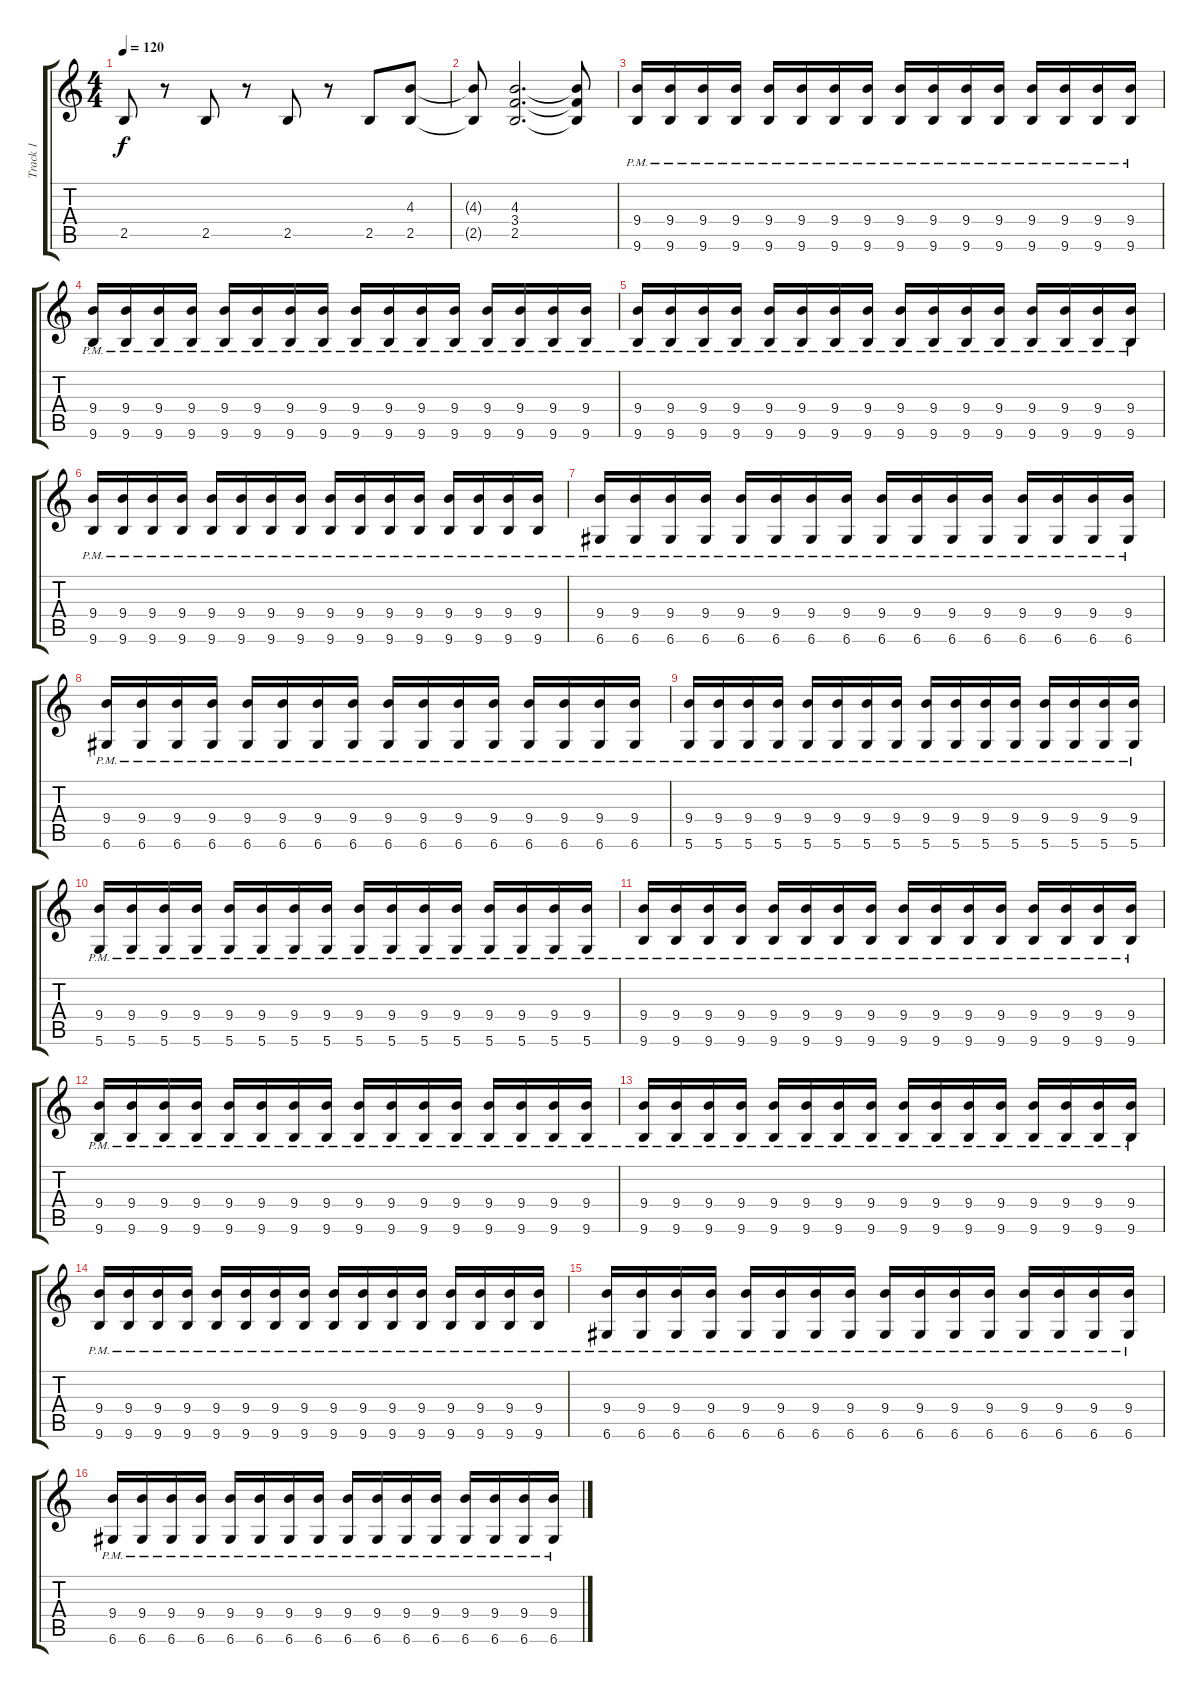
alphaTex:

\track ("Track 1" "Track 1") {instrument acousticguitarnylon}
\staff {score tabs}
\tuning (E4 B3 G3 D3 A2 D2) {hide}
\ts (4 4)
\tempo 120
\clef g2
\ks c
2.5.8{dy f} r.8 2.5.8 r.8 2.5.8 r.8 2.5.8 (4.3 2.5).8 |
(4.3{t} 2.5{t}).8 (4.3 3.4 2.5).2{d} (4.3{t} 3.4{t} 2.5{t}).8 |
(9.4{pm} 9.6{pm}).16 (9.4{pm} 9.6{pm}).16 (9.4{pm} 9.6{pm}).16 (9.4{pm} 9.6{pm}).16 (9.4{pm} 9.6{pm}).16 (9.4{pm} 9.6{pm}).16 (9.4{pm} 9.6{pm}).16 (9.4{pm} 9.6{pm}).16 (9.4{pm} 9.6{pm}).16 (9.4{pm} 9.6{pm}).16 (9.4{pm} 9.6{pm}).16 (9.4{pm} 9.6{pm}).16 (9.4{pm} 9.6{pm}).16 (9.4{pm} 9.6{pm}).16 (9.4{pm} 9.6{pm}).16 (9.4{pm} 9.6{pm}).16 |
(9.4{pm} 9.6{pm}).16 (9.4{pm} 9.6{pm}).16 (9.4{pm} 9.6{pm}).16 (9.4{pm} 9.6{pm}).16 (9.4{pm} 9.6{pm}).16 (9.4{pm} 9.6{pm}).16 (9.4{pm} 9.6{pm}).16 (9.4{pm} 9.6{pm}).16 (9.4{pm} 9.6{pm}).16 (9.4{pm} 9.6{pm}).16 (9.4{pm} 9.6{pm}).16 (9.4{pm} 9.6{pm}).16 (9.4{pm} 9.6{pm}).16 (9.4{pm} 9.6{pm}).16 (9.4{pm} 9.6{pm}).16 (9.4{pm} 9.6{pm}).16 |
(9.4{pm} 9.6{pm}).16 (9.4{pm} 9.6{pm}).16 (9.4{pm} 9.6{pm}).16 (9.4{pm} 9.6{pm}).16 (9.4{pm} 9.6{pm}).16 (9.4{pm} 9.6{pm}).16 (9.4{pm} 9.6{pm}).16 (9.4{pm} 9.6{pm}).16 (9.4{pm} 9.6{pm}).16 (9.4{pm} 9.6{pm}).16 (9.4{pm} 9.6{pm}).16 (9.4{pm} 9.6{pm}).16 (9.4{pm} 9.6{pm}).16 (9.4{pm} 9.6{pm}).16 (9.4{pm} 9.6{pm}).16 (9.4{pm} 9.6{pm}).16 |
(9.4{pm} 9.6{pm}).16 (9.4{pm} 9.6{pm}).16 (9.4{pm} 9.6{pm}).16 (9.4{pm} 9.6{pm}).16 (9.4{pm} 9.6{pm}).16 (9.4{pm} 9.6{pm}).16 (9.4{pm} 9.6{pm}).16 (9.4{pm} 9.6{pm}).16 (9.4{pm} 9.6{pm}).16 (9.4{pm} 9.6{pm}).16 (9.4{pm} 9.6{pm}).16 (9.4{pm} 9.6{pm}).16 (9.4{pm} 9.6{pm}).16 (9.4{pm} 9.6{pm}).16 (9.4{pm} 9.6{pm}).16 (9.4{pm} 9.6{pm}).16 |
(9.4{pm} 6.6{pm}).16 (9.4{pm} 6.6{pm}).16 (9.4{pm} 6.6{pm}).16 (9.4{pm} 6.6{pm}).16 (9.4{pm} 6.6{pm}).16 (9.4{pm} 6.6{pm}).16 (9.4{pm} 6.6{pm}).16 (9.4{pm} 6.6{pm}).16 (9.4{pm} 6.6{pm}).16 (9.4{pm} 6.6{pm}).16 (9.4{pm} 6.6{pm}).16 (9.4{pm} 6.6{pm}).16 (9.4{pm} 6.6{pm}).16 (9.4{pm} 6.6{pm}).16 (9.4{pm} 6.6{pm}).16 (9.4{pm} 6.6{pm}).16 |
(9.4{pm} 6.6{pm}).16 (9.4{pm} 6.6{pm}).16 (9.4{pm} 6.6{pm}).16 (9.4{pm} 6.6{pm}).16 (9.4{pm} 6.6{pm}).16 (9.4{pm} 6.6{pm}).16 (9.4{pm} 6.6{pm}).16 (9.4{pm} 6.6{pm}).16 (9.4{pm} 6.6{pm}).16 (9.4{pm} 6.6{pm}).16 (9.4{pm} 6.6{pm}).16 (9.4{pm} 6.6{pm}).16 (9.4{pm} 6.6{pm}).16 (9.4{pm} 6.6{pm}).16 (9.4{pm} 6.6{pm}).16 (9.4{pm} 6.6{pm}).16 |
(9.4{pm} 5.6{pm}).16 (9.4{pm} 5.6{pm}).16 (9.4{pm} 5.6{pm}).16 (9.4{pm} 5.6{pm}).16 (9.4{pm} 5.6{pm}).16 (9.4{pm} 5.6{pm}).16 (9.4{pm} 5.6{pm}).16 (9.4{pm} 5.6{pm}).16 (9.4{pm} 5.6{pm}).16 (9.4{pm} 5.6{pm}).16 (9.4{pm} 5.6{pm}).16 (9.4{pm} 5.6{pm}).16 (9.4{pm} 5.6{pm}).16 (9.4{pm} 5.6{pm}).16 (9.4{pm} 5.6{pm}).16 (9.4{pm} 5.6{pm}).16 |
(9.4{pm} 5.6{pm}).16 (9.4{pm} 5.6{pm}).16 (9.4{pm} 5.6{pm}).16 (9.4{pm} 5.6{pm}).16 (9.4{pm} 5.6{pm}).16 (9.4{pm} 5.6{pm}).16 (9.4{pm} 5.6{pm}).16 (9.4{pm} 5.6{pm}).16 (9.4{pm} 5.6{pm}).16 (9.4{pm} 5.6{pm}).16 (9.4{pm} 5.6{pm}).16 (9.4{pm} 5.6{pm}).16 (9.4{pm} 5.6{pm}).16 (9.4{pm} 5.6{pm}).16 (9.4{pm} 5.6{pm}).16 (9.4{pm} 5.6{pm}).16 |
(9.4{pm} 9.6{pm}).16 (9.4{pm} 9.6{pm}).16 (9.4{pm} 9.6{pm}).16 (9.4{pm} 9.6{pm}).16 (9.4{pm} 9.6{pm}).16 (9.4{pm} 9.6{pm}).16 (9.4{pm} 9.6{pm}).16 (9.4{pm} 9.6{pm}).16 (9.4{pm} 9.6{pm}).16 (9.4{pm} 9.6{pm}).16 (9.4{pm} 9.6{pm}).16 (9.4{pm} 9.6{pm}).16 (9.4{pm} 9.6{pm}).16 (9.4{pm} 9.6{pm}).16 (9.4{pm} 9.6{pm}).16 (9.4{pm} 9.6{pm}).16 |
(9.4{pm} 9.6{pm}).16 (9.4{pm} 9.6{pm}).16 (9.4{pm} 9.6{pm}).16 (9.4{pm} 9.6{pm}).16 (9.4{pm} 9.6{pm}).16 (9.4{pm} 9.6{pm}).16 (9.4{pm} 9.6{pm}).16 (9.4{pm} 9.6{pm}).16 (9.4{pm} 9.6{pm}).16 (9.4{pm} 9.6{pm}).16 (9.4{pm} 9.6{pm}).16 (9.4{pm} 9.6{pm}).16 (9.4{pm} 9.6{pm}).16 (9.4{pm} 9.6{pm}).16 (9.4{pm} 9.6{pm}).16 (9.4{pm} 9.6{pm}).16 |
(9.4{pm} 9.6{pm}).16 (9.4{pm} 9.6{pm}).16 (9.4{pm} 9.6{pm}).16 (9.4{pm} 9.6{pm}).16 (9.4{pm} 9.6{pm}).16 (9.4{pm} 9.6{pm}).16 (9.4{pm} 9.6{pm}).16 (9.4{pm} 9.6{pm}).16 (9.4{pm} 9.6{pm}).16 (9.4{pm} 9.6{pm}).16 (9.4{pm} 9.6{pm}).16 (9.4{pm} 9.6{pm}).16 (9.4{pm} 9.6{pm}).16 (9.4{pm} 9.6{pm}).16 (9.4{pm} 9.6{pm}).16 (9.4{pm} 9.6{pm}).16 |
(9.4{pm} 9.6{pm}).16 (9.4{pm} 9.6{pm}).16 (9.4{pm} 9.6{pm}).16 (9.4{pm} 9.6{pm}).16 (9.4{pm} 9.6{pm}).16 (9.4{pm} 9.6{pm}).16 (9.4{pm} 9.6{pm}).16 (9.4{pm} 9.6{pm}).16 (9.4{pm} 9.6{pm}).16 (9.4{pm} 9.6{pm}).16 (9.4{pm} 9.6{pm}).16 (9.4{pm} 9.6{pm}).16 (9.4{pm} 9.6{pm}).16 (9.4{pm} 9.6{pm}).16 (9.4{pm} 9.6{pm}).16 (9.4{pm} 9.6{pm}).16 |
(9.4{pm} 6.6{pm}).16 (9.4{pm} 6.6{pm}).16 (9.4{pm} 6.6{pm}).16 (9.4{pm} 6.6{pm}).16 (9.4{pm} 6.6{pm}).16 (9.4{pm} 6.6{pm}).16 (9.4{pm} 6.6{pm}).16 (9.4{pm} 6.6{pm}).16 (9.4{pm} 6.6{pm}).16 (9.4{pm} 6.6{pm}).16 (9.4{pm} 6.6{pm}).16 (9.4{pm} 6.6{pm}).16 (9.4{pm} 6.6{pm}).16 (9.4{pm} 6.6{pm}).16 (9.4{pm} 6.6{pm}).16 (9.4{pm} 6.6{pm}).16 |
(9.4{pm} 6.6{pm}).16 (9.4{pm} 6.6{pm}).16 (9.4{pm} 6.6{pm}).16 (9.4{pm} 6.6{pm}).16 (9.4{pm} 6.6{pm}).16 (9.4{pm} 6.6{pm}).16 (9.4{pm} 6.6{pm}).16 (9.4{pm} 6.6{pm}).16 (9.4{pm} 6.6{pm}).16 (9.4{pm} 6.6{pm}).16 (9.4{pm} 6.6{pm}).16 (9.4{pm} 6.6{pm}).16 (9.4{pm} 6.6{pm}).16 (9.4{pm} 6.6{pm}).16 (9.4{pm} 6.6{pm}).16 (9.4{pm} 6.6{pm}).16
